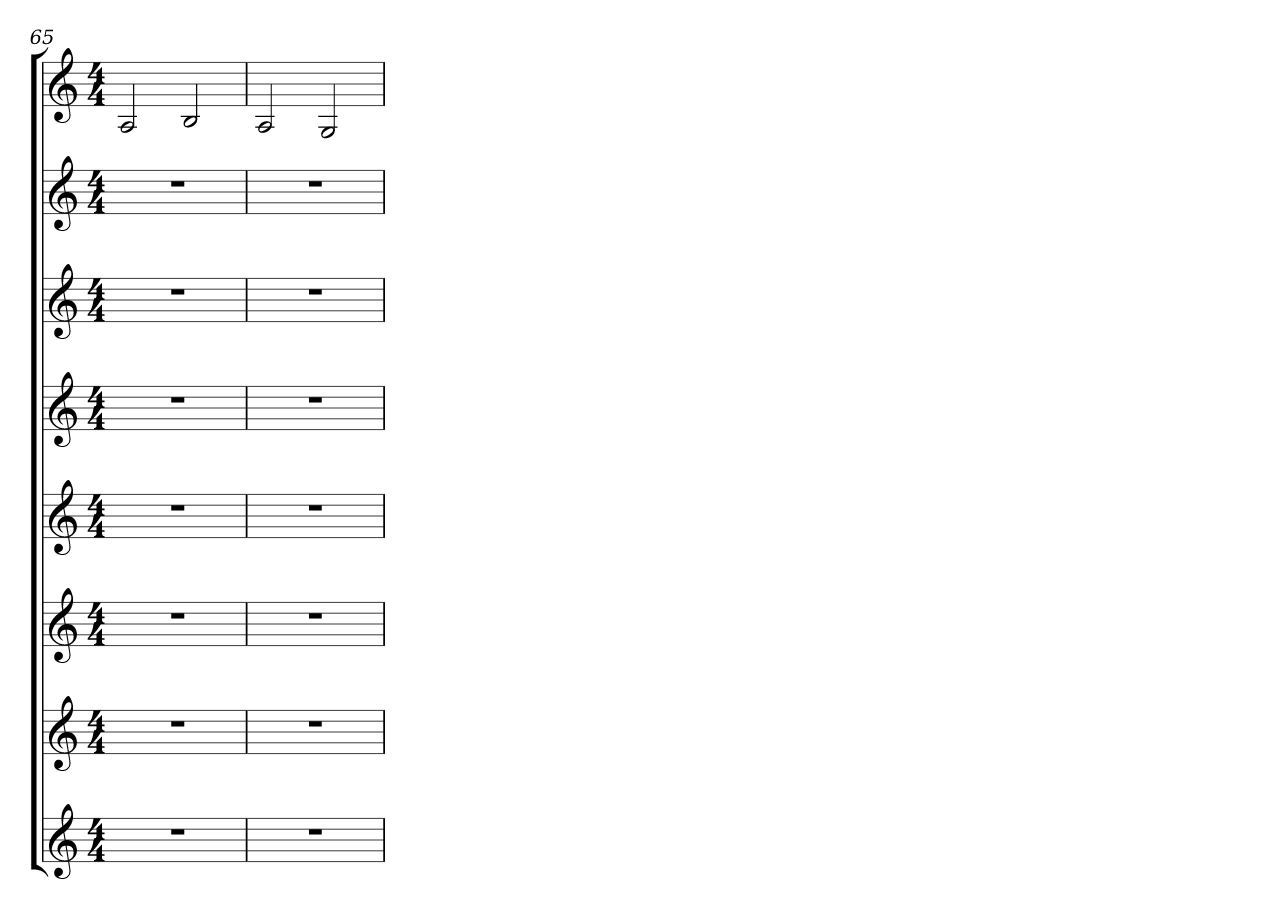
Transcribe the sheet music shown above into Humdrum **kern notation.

**kern	**kern	**kern	**kern	**kern	**kern	**kern	**kern
*part8	*part7	*part6	*part5	*part4	*part3	*part2	*part1
*staff8	*staff7	*staff6	*staff5	*staff4	*staff3	*staff2	*staff1
*clefG2	*clefG2	*clefG2	*clefG2	*clefG2	*clefG2	*clefG2	*clefG2
*k[]	*k[]	*k[]	*k[]	*k[]	*k[]	*k[]	*k[]
*M4/4	*M4/4	*M4/4	*M4/4	*M4/4	*M4/4	*M4/4	*M4/4
=65	=65	=65	=65	=65	=65	=65	=65
1r	1r	1r	1r	1r	1r	1r	2A/
.	.	.	.	.	.	.	2B/
=66	=66	=66	=66	=66	=66	=66	=66
1r	1r	1r	1r	1r	1r	1r	2A/
.	.	.	.	.	.	.	2G/
=	=	=	=	=	=	=	=
*-	*-	*-	*-	*-	*-	*-	*-
